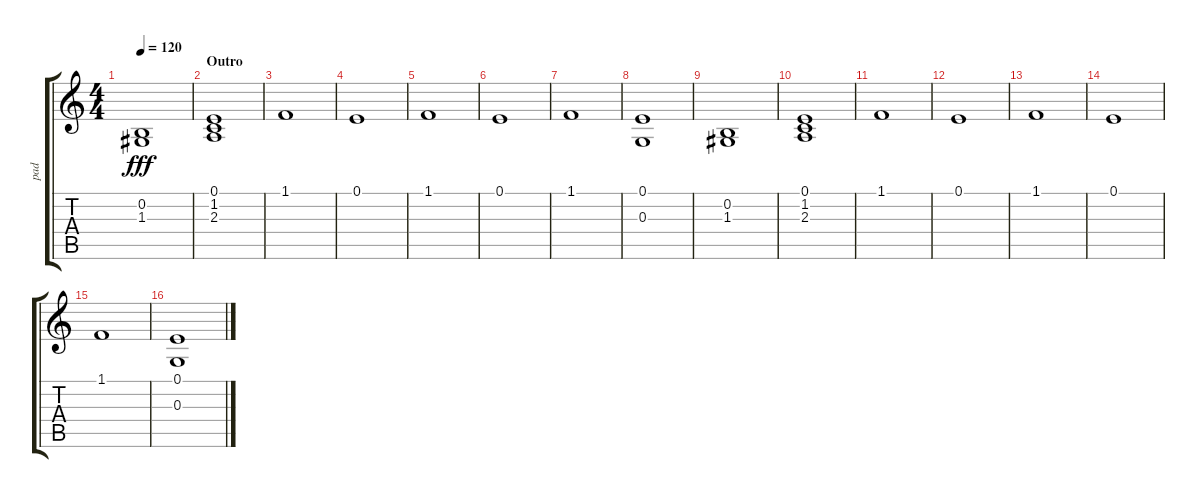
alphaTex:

\track ("pad" "pad") {instrument pad2warm}
\staff {score tabs}
\tuning (E4 B3 G3 D3 A2 E2) {hide}
\ts (4 4)
\tempo 120
\clef g2
\ks c
(0.2 1.3).1{dy fff} |
\section ("" "Outro")
(0.1 1.2 2.3).1 |
1.1.1 |
0.1.1 |
1.1.1 |
0.1.1 |
1.1.1 |
(0.1 0.3).1{volume 12} |
(0.2 1.3).1{volume 11} |
(0.1 1.2 2.3).1{volume 10} |
1.1.1{volume 10} |
0.1.1{volume 9} |
1.1.1{volume 8} |
0.1.1{volume 7} |
1.1.1{volume 6} |
(0.1 0.3).1{volume 5}
